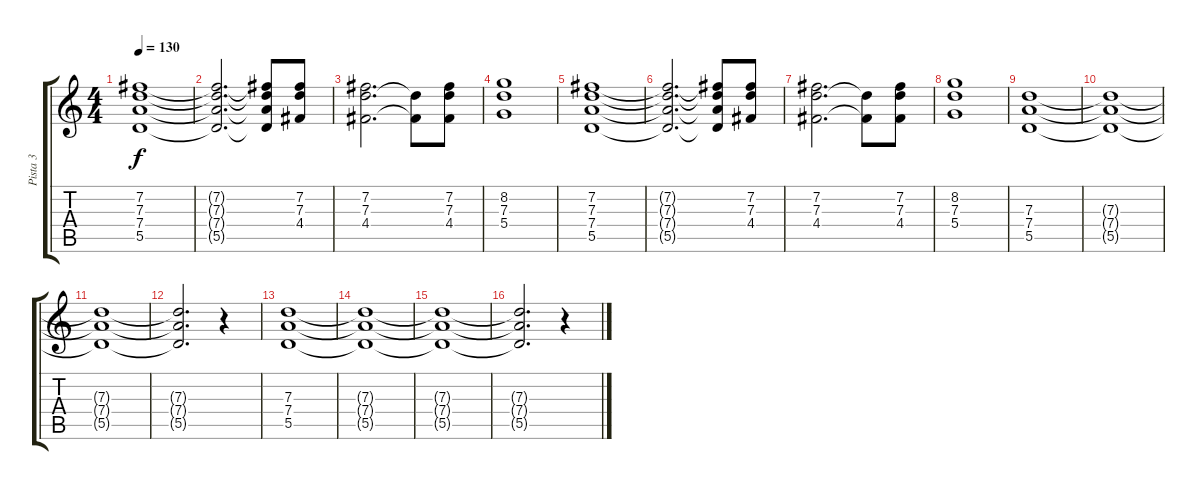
\track ("Pista 3" "Pista 3") {instrument overdrivenguitar}
\staff {score tabs}
\tuning (E4 B3 G3 D3 A2 E2) {hide}
\ts (4 4)
\tempo 130
\clef g2
\ks c
(7.2 7.3 7.4 5.5).1{dy f} |
(7.2{t} 7.3{t} 7.4{t} 5.5{t}).2{d} (7.2{t} 7.3{t} 7.4{t} 5.5{t}).8 (7.2 7.3 4.4).8 |
(7.2 7.3 4.4).2{d} (7.3{t} 4.4{t}).8 (7.2 7.3 4.4).8 |
(8.2 7.3 5.4).1 |
(7.2 7.3 7.4 5.5).1 |
(7.2{t} 7.3{t} 7.4{t} 5.5{t}).2{d} (7.2{t} 7.3{t} 7.4{t} 5.5{t}).8 (7.2 7.3 4.4).8 |
(7.2 7.3 4.4).2{d} (7.3{t} 4.4{t}).8 (7.2 7.3 4.4).8 |
(8.2 7.3 5.4).1 |
(7.3 7.4 5.5).1{volume 0} |
(7.3{t} 7.4{t} 5.5{t}).1 |
(7.3{t} 7.4{t} 5.5{t}).1 |
(7.3{t} 7.4{t} 5.5{t}).2{d} r.4{volume 8} |
(7.3 7.4 5.5).1{volume 0} |
(7.3{t} 7.4{t} 5.5{t}).1 |
(7.3{t} 7.4{t} 5.5{t}).1 |
(7.3{t} 7.4{t} 5.5{t}).2{d} r.4{volume 8}
